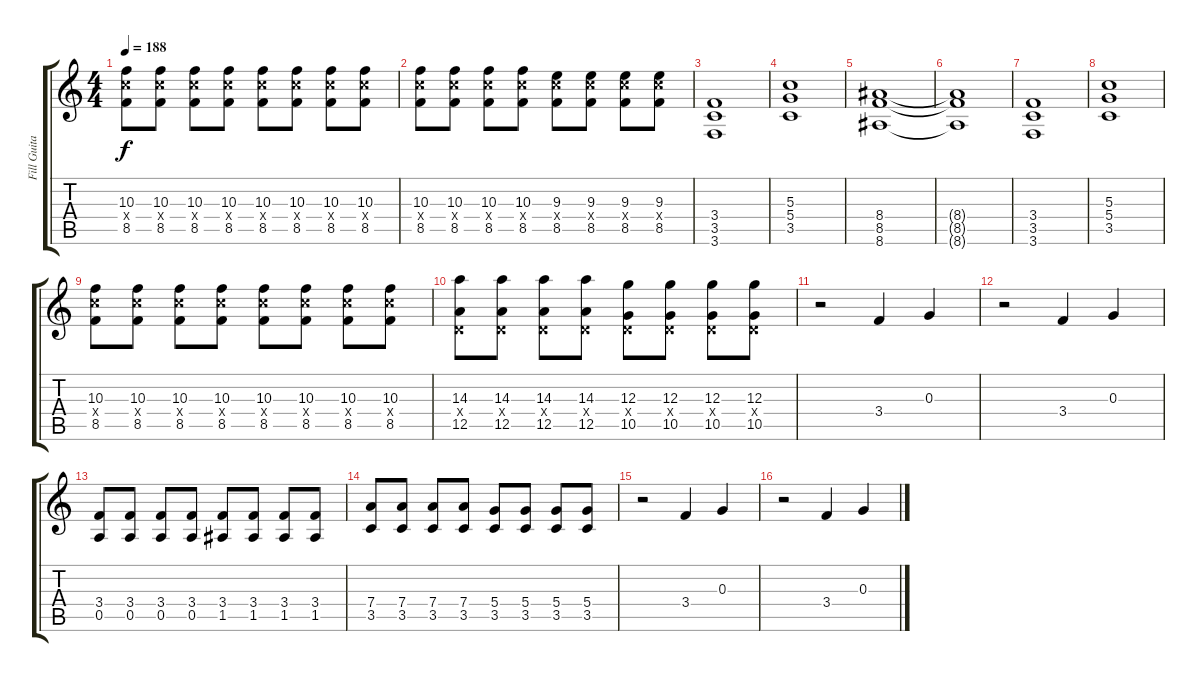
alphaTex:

\track ("Fill Guitar" "Fill Guita") {instrument distortionguitar}
\staff {score tabs}
\tuning (E4 B3 G3 D3 A2 D2) {hide}
\ts (4 4)
\tempo 188
\clef g2
\ks c
(10.3 10.4{x} 8.5).8{dy f volume 13} (10.3 10.4{x} 8.5).8 (10.3 10.4{x} 8.5).8 (10.3 10.4{x} 8.5).8 (10.3 10.4{x} 8.5).8 (10.3 10.4{x} 8.5).8 (10.3 10.4{x} 8.5).8 (10.3 10.4{x} 8.5).8 |
(10.3 10.4{x} 8.5).8 (10.3 10.4{x} 8.5).8 (10.3 10.4{x} 8.5).8 (10.3 10.4{x} 8.5).8 (9.3 10.4{x} 8.5).8 (9.3 10.4{x} 8.5).8 (9.3 10.4{x} 8.5).8 (9.3 10.4{x} 8.5).8 |
(3.4 3.5 3.6).1{volume 9} |
(5.3 5.4 3.5).1 |
(8.4 8.5 8.6).1 |
(8.4{t} 8.5{t} 8.6{t}).1 |
(3.4 3.5 3.6).1 |
(5.3 5.4 3.5).1 |
(10.3 10.4{x} 8.5).8{volume 13} (10.3 10.4{x} 8.5).8 (10.3 10.4{x} 8.5).8 (10.3 10.4{x} 8.5).8 (10.3 10.4{x} 8.5).8 (10.3 10.4{x} 8.5).8 (10.3 10.4{x} 8.5).8 (10.3 10.4{x} 8.5).8 |
(14.3 0.4{x} 12.5).8 (14.3 0.4{x} 12.5).8 (14.3 0.4{x} 12.5).8 (14.3 0.4{x} 12.5).8 (12.3 0.4{x} 10.5).8 (12.3 0.4{x} 10.5).8 (12.3 0.4{x} 10.5).8 (12.3 0.4{x} 10.5).8 |
r.2 3.4.4 0.3.4 |
r.2 3.4.4 0.3.4 |
(3.4 0.5).8 (3.4 0.5).8 (3.4 0.5).8 (3.4 0.5).8 (3.4 1.5).8 (3.4 1.5).8 (3.4 1.5).8 (3.4 1.5).8 |
(7.4 3.5).8 (7.4 3.5).8 (7.4 3.5).8 (7.4 3.5).8 (5.4 3.5).8 (5.4 3.5).8 (5.4 3.5).8 (5.4 3.5).8 |
r.2 3.4.4 0.3.4 |
r.2 3.4.4 0.3.4
